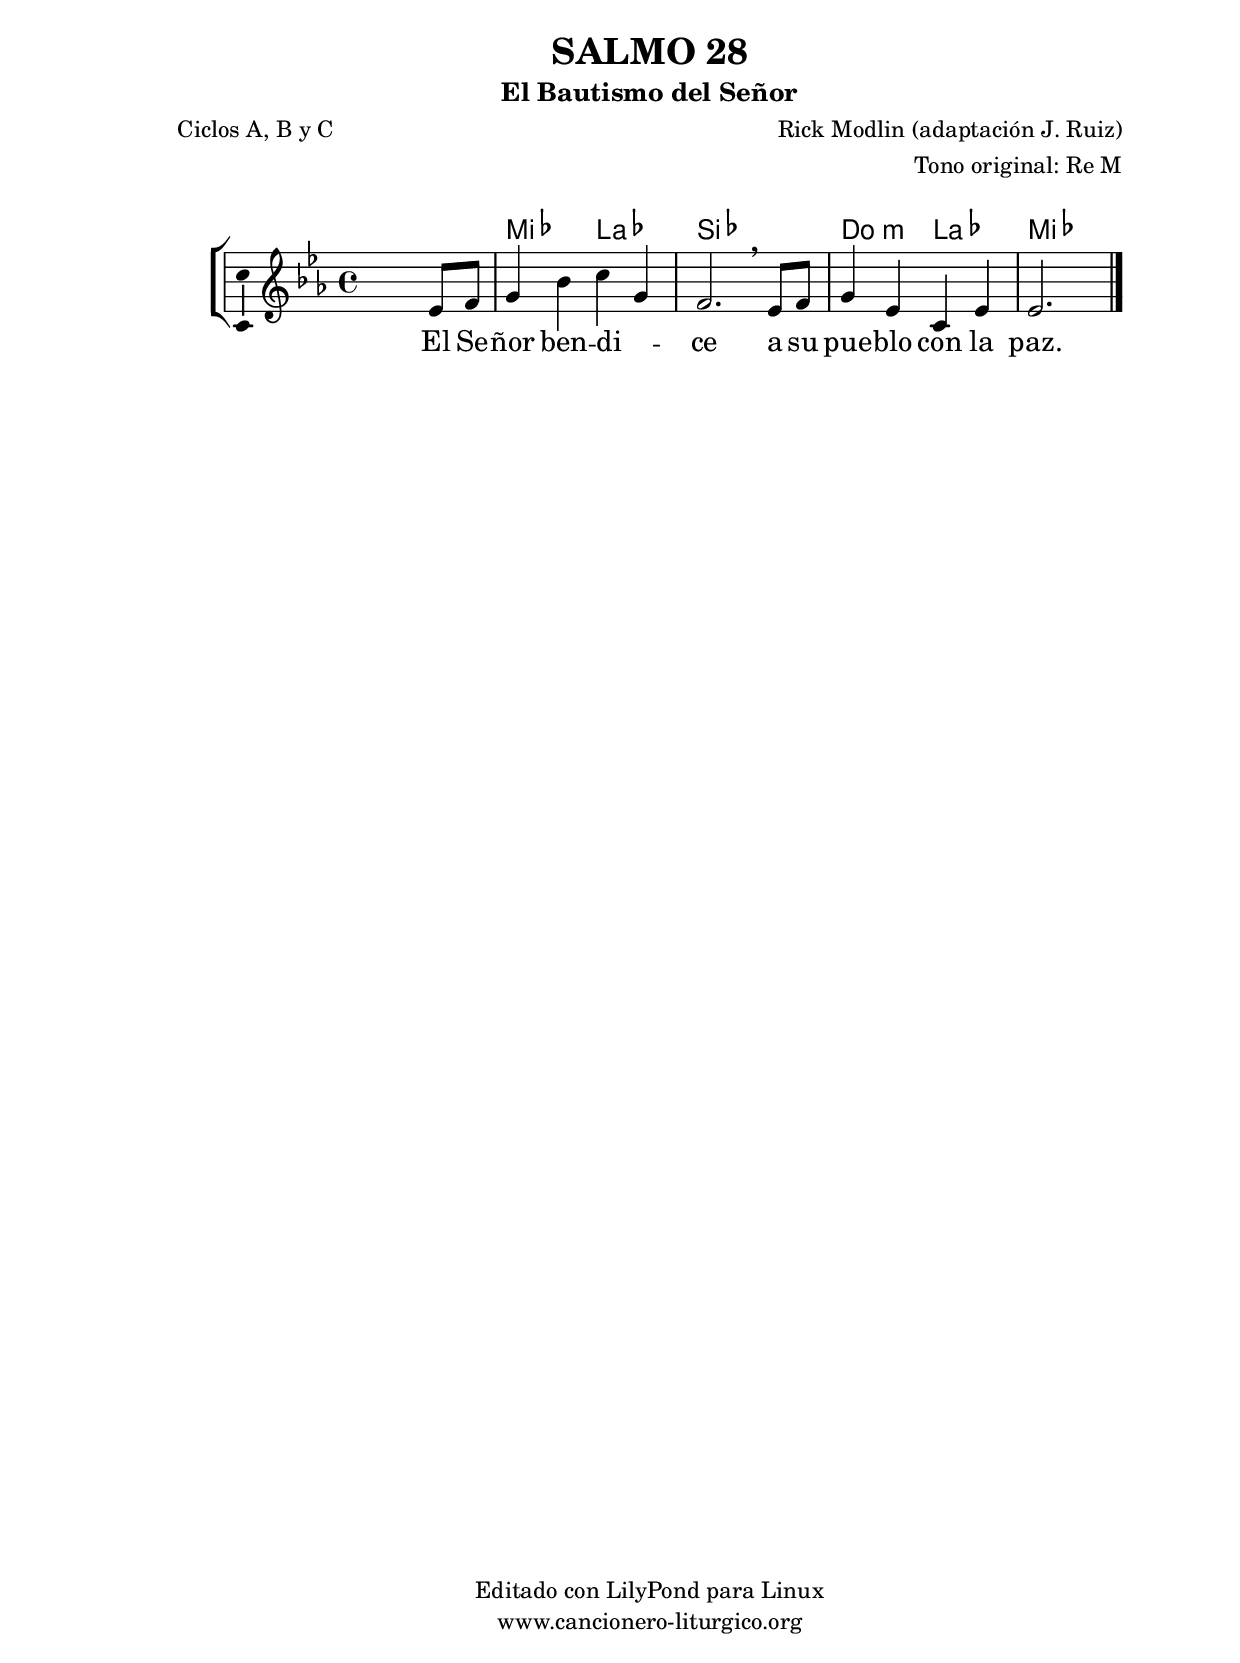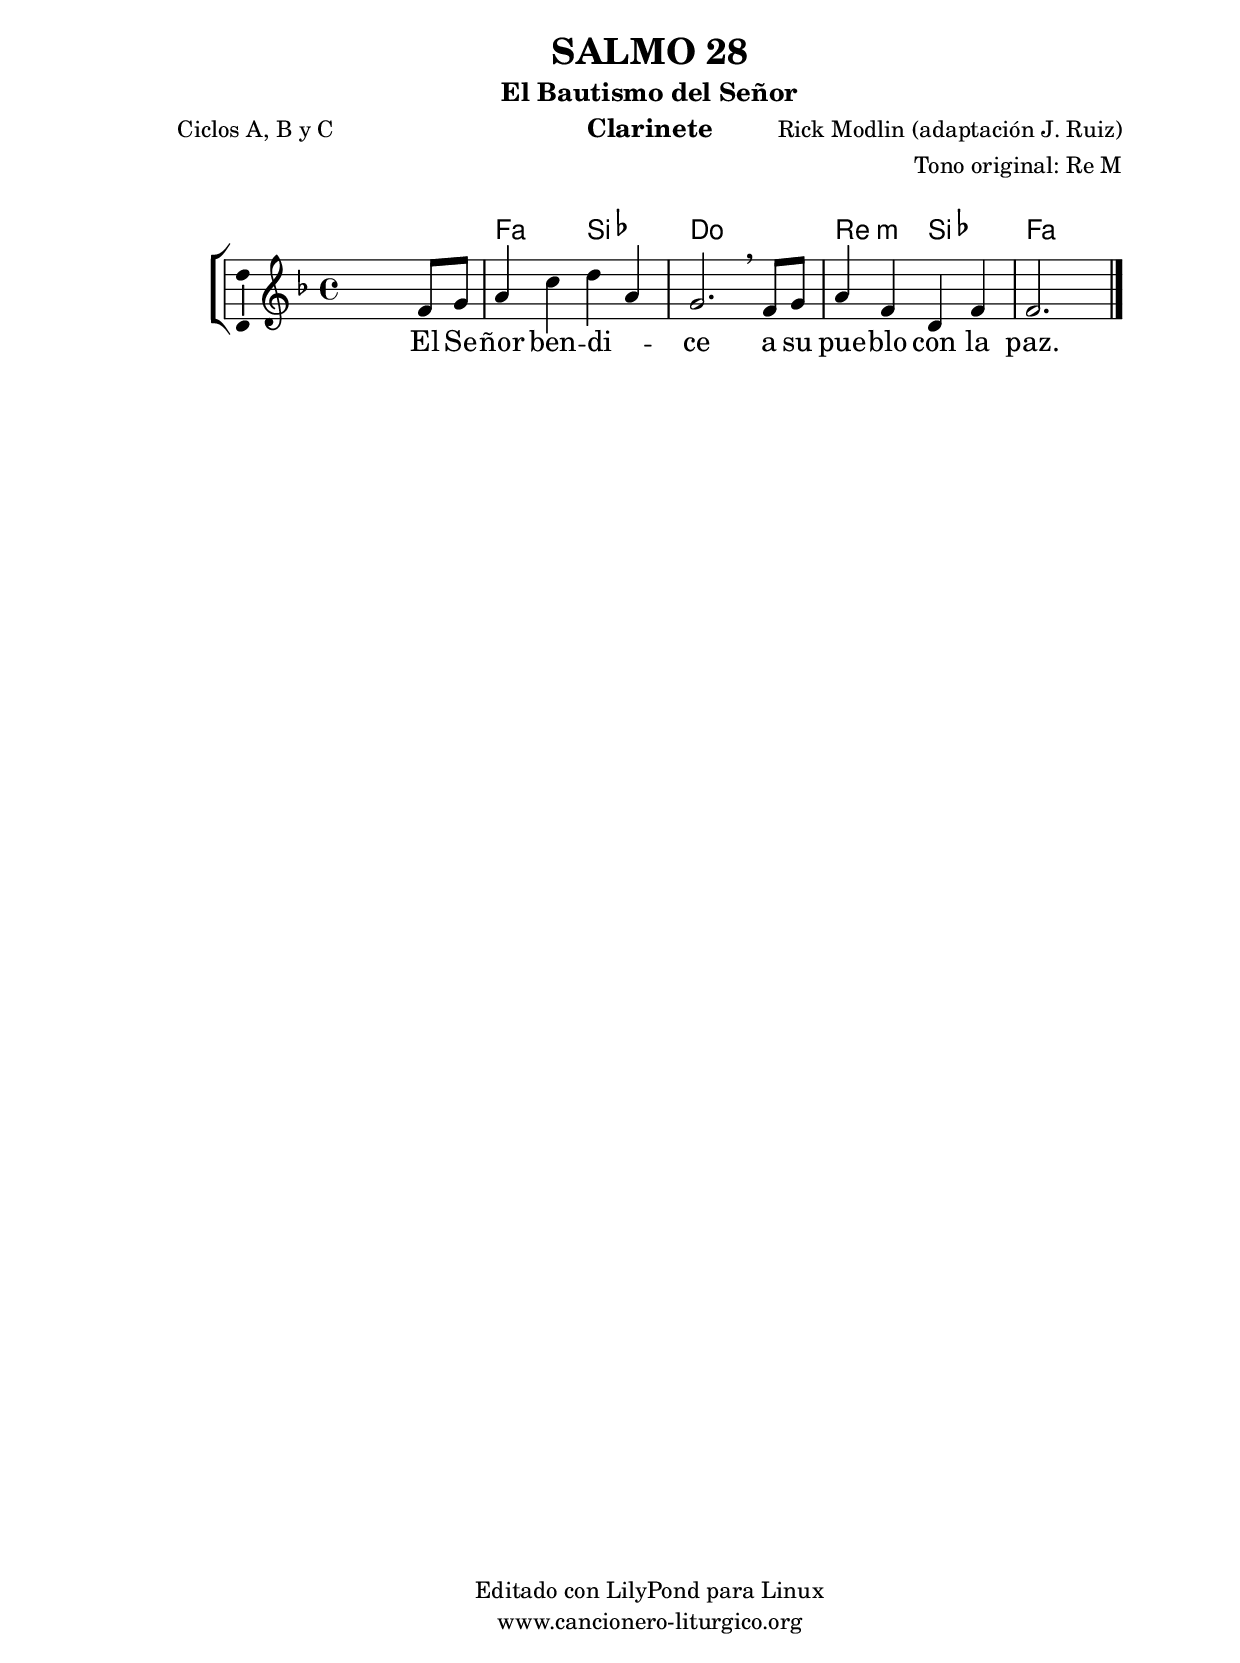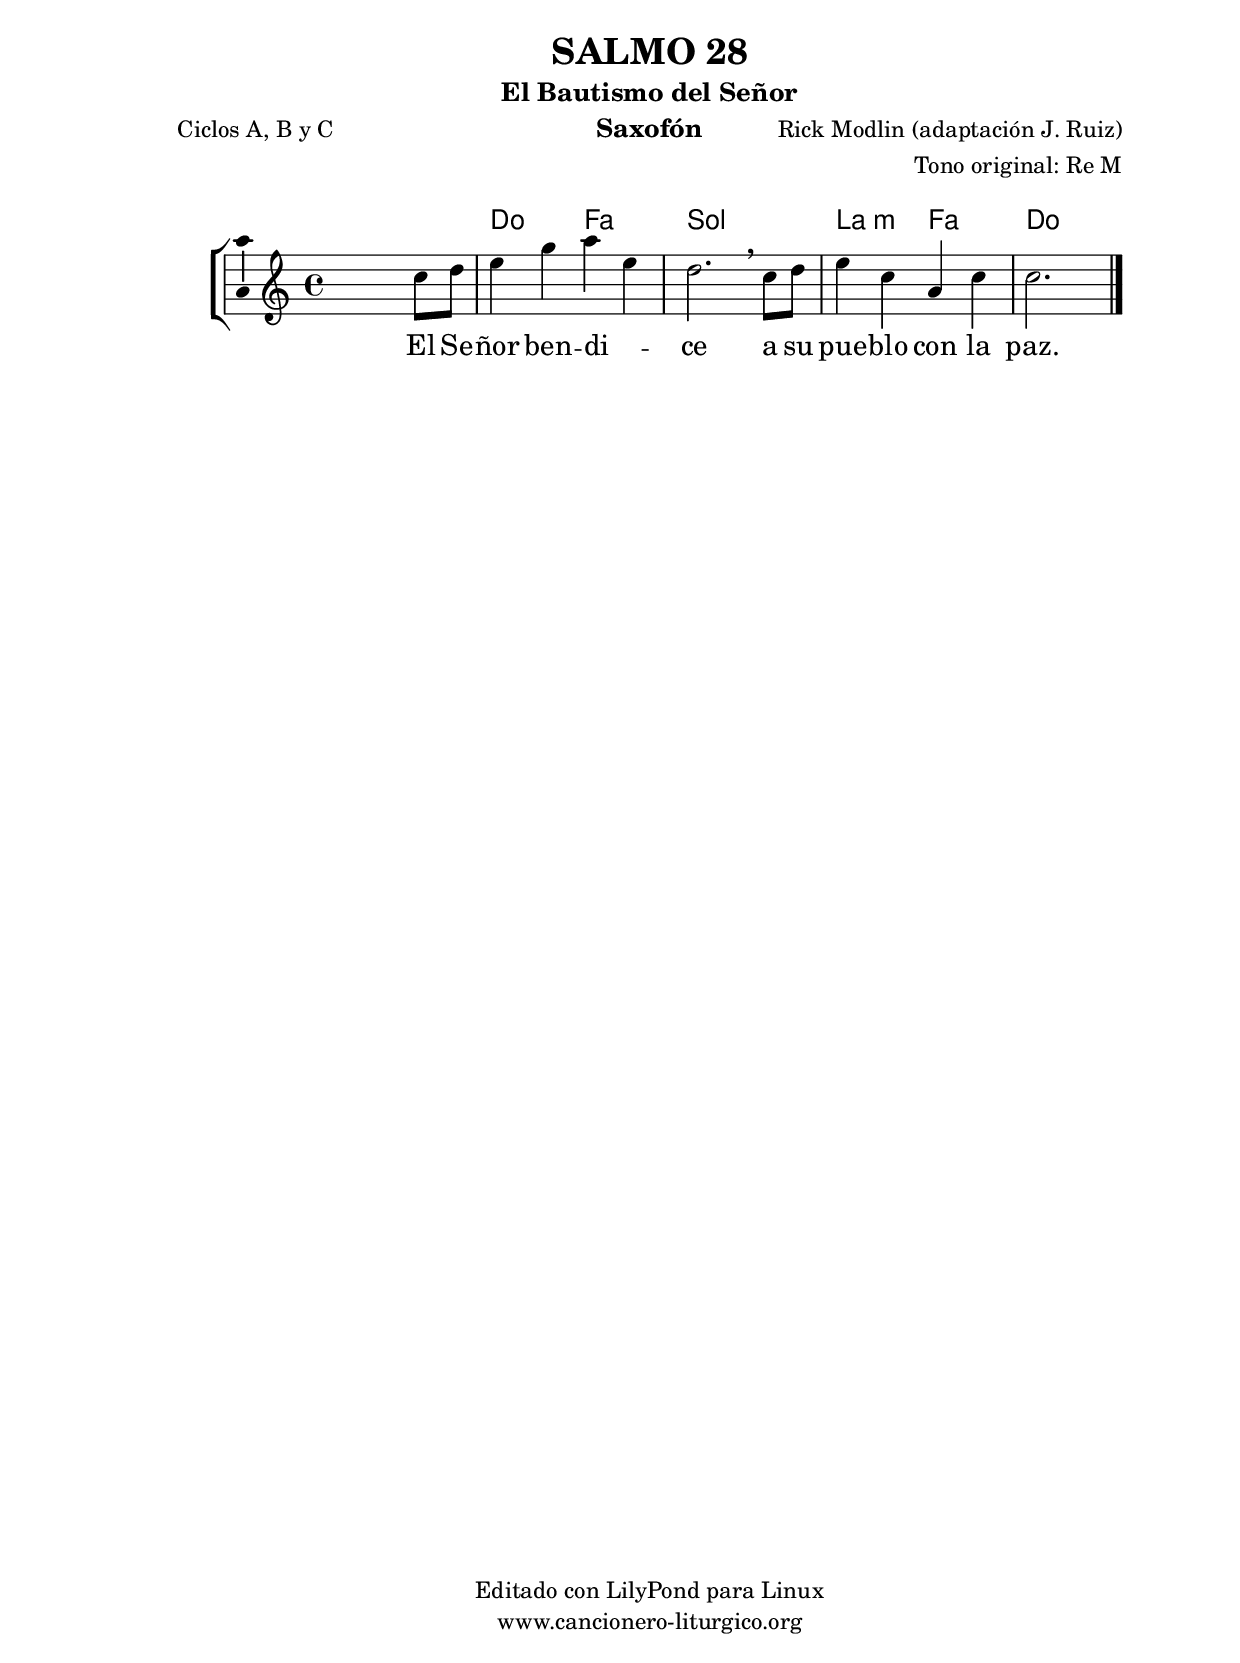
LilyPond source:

%
%para convertir .midi en .wav:
%timidity filename.midi -Ow -o finename.wav
%
%
%Para convertir de .wav a .mp3:
%lame -h -m j filename.wav
%
%
%para escuchar el midi:
%timidity nombrefichero.midi
%


%versión de lilypond para la que se ha escrito esta partitura:
\version "2.16.0"

	%Tamaño papel
	#(set-default-paper-size "a4")
	%Tamaño partitura
	#(set-global-staff-size 20)
	%No responde al pulsar sobre una nota
	#(ly:set-option 'point-and-click #f)

%parámetros del encabezamiento:
\header {
	title = "SALMO 28"
	subtitle = "El Bautismo del Señor"
	composer = "Rick Modlin (adaptación J. Ruiz)"
	poet = "Ciclos A, B y C"
	meter = ""
	arranger = "Tono original: Re M"
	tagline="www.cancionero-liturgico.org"
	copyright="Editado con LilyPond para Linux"
	tiempo = "Navidad"
	usos = "Salmo"
	letra = "El Señor bendice a su pueblo con la paz."
	}

%parámetros asociados al papel:
\paper  {
	oddHeaderMarkup = \markup {\fill-line { \on-the-fly #not-first-page \fromproperty #'header:title \on-the-fly #not-first-page \fromproperty #'header:composer }}
	evenHeaderMarkup = \markup {\fill-line { \fromproperty #'header:composer \fromproperty #'header:title }}
	#(set-paper-size "a4")
	print-page-number = ##f
	first-page-number = 1
	print-first-page-number = ##f
%	head-separation = 3.0 \cm
	top-margin = 2.0 \cm
	bottom-margin = 0.5\cm
%%%	bottom-margin = -1.0\cm
	left-margin = 3.0 \cm
	line-width = 16.0 \cm 
	indent = 8\mm
	interscoreline = 2.\mm
	between-system-space = 15\mm
%	para que las partituras no llenen la hoja:
	ragged-bottom = ##t
%	idem para la última hoja:
	ragged-last-bottom = ##f
%	para que las partituras llenen el ancho del papel:
	ragged-last = ##f
	after-title-space = 2.5 \cm
%page-count=1
%system-count=8

	%Flexible Vertical Spacing
%	markup-markup-spacing =
%	#'((basic-distance . 15) (minimum-distance . 15) (padding . 3))
	markup-system-spacing =
	#'((basic-distance . 15) (minimum-distance . 15) (padding . 3))
	system-system-spacing =
	#'((basic-distance . 15) (minimum-distance . 15) (padding . 3))
	score-system-spacing =
	#'((basic-distance . 15) (minimum-distance . 15) (padding . 5))
%	top-system-spacing = % header
%	#'((basic-distance . 8) (minimum-distance . 0) (padding . 3))
%	top-markup-spacing =
%	#'((basic-distance . 20) (minimum-distance . 20) (padding . 3))
	last-bottom-spacing = % footer
	#'((basic-distance . 5) (minimum-distance . 5) (padding . 3))
%	score-markup-spacing =
%	#'((basic-distance . 16) (minimum-distance . 13) (padding . 3))

	}


%parámetros que afectan a toda la partitura:
global =  {
	%clave de sol (G):
	\clef G
	%armadura:
	\transpose d ees
	\key d \major
	\tempo 4=83
	\set Score.tempoHideNote = ##t
	}


acordes = {
	\italianChords
	\chordmode {
	\transpose d ees
{

s1
d2 g a1 b2:m g d1

	}
	}
}

melodia = 
	\transpose d ees
{
	\relative c'{

\time 4/4
s2 s4 d8 e
fis4 a b fis
e2. \breathe d8 e
fis4 d b d
d2. s4

	\bar "|."
	}
	}


texto = \lyricmode {
El Se -- ñor ben -- di -- _ ce
a su pue -- blo con la paz.
	}


acordesStaff = \context ChordNames = acordesStaff <<
	\set chordChanges = ##t
	\acordes
	>>


vozStaff = \context Voice = vozStaff
\with {\consists "Ambitus_engraver"}
<<
%	\set Staff.instrumentName = ""
%	\set Staff.shortInstrumentName = ""
%	\set Staff.midiInstrument = #"clarinet"
%	\set Staff.midiInstrument = #"cello"
%	\set Staff.midiInstrument = #"flute"
	\set Staff.midiInstrument = #"electric guitar (jazz)"
%	\set Staff.midiInstrument = #"english horn"
%	\set Staff.midiInstrument = #"violin"
%	\set Staff.midiInstrument = #"glockenspiel"
	\set Staff.midiMinimumVolume = #0.7
	\set Staff.midiMaximumVolume = #0.9
	\global
	\melodia
	>>


textoStaff = \context Lyrics = textoStaff <<
	\lyricsto vozStaff \texto
	>>

\book {
	\score {
		\context ChoirStaff {
			\override StaffGroup.SystemStartBracket #'collapse-height = #1
			\override Score.SystemStartBar #'collapse-height = #1
			<<
			\acordesStaff
			\vozStaff
			\textoStaff
			>>
			}
		\layout {
	    		\context {
				\Lyrics
				\override LyricText #'font-size = #2
				}
	   		 \context {
				\Score
				%fontSize = #3
				\override StaffSymbol #'staff-space = #(magstep +3)
				%\override Beam #'thickness = #0.55
				%\override SpacingSpanner #'spacing-increment = #1.0
				%\override Slur #'height-limit = #1.5
				}
			}
		}
	\score {
		\unfoldRepeats
		\context ChoirStaff {
			<<
			\acordesStaff
			\vozStaff
			>>
			}
		\midi {
	  		\context {
	  			\Score
				tempoWholesPerMinute = #(ly:make-moment 70 4)
				}
			}
		}
	}

%Partitura para clarinete
#(define output-suffix "C")
\book {
	\header{
		instrument = "Clarinete"
		}
	\score {
		\context ChoirStaff {
			\override StaffGroup.SystemStartBracket #'collapse-height = #1
			\override Score.SystemStartBar #'collapse-height = #1
\transpose c d
			<<
			\acordesStaff
			\vozStaff
			\textoStaff
			>>
			}
		\layout {
	    		\context {
				\Lyrics
				\override LyricText #'font-size = #2
				}
	   		 \context {
				\Score
				%fontSize = #3
				\override StaffSymbol #'staff-space = #(magstep +3)
				%\override Beam #'thickness = #0.55
				%\override SpacingSpanner #'spacing-increment = #1.0
				%\override Slur #'height-limit = #1.5
				}
			}
		}
	}

%Partitura para saxofón
#(define output-suffix "S")
\book {
	\header{
		instrument = "Saxofón"
		}
	\score {
		\context ChoirStaff {
			\override StaffGroup.SystemStartBracket #'collapse-height = #1
			\override Score.SystemStartBar #'collapse-height = #1
\transpose c a
			<<
			\acordesStaff
			\vozStaff
			\textoStaff
			>>
			}
		\layout {
	    		\context {
				\Lyrics
				\override LyricText #'font-size = #2
				}
	   		 \context {
				\Score
				%fontSize = #3
				\override StaffSymbol #'staff-space = #(magstep +3)
				%\override Beam #'thickness = #0.55
				%\override SpacingSpanner #'spacing-increment = #1.0
				%\override Slur #'height-limit = #1.5
				}
			}
		}
	}

